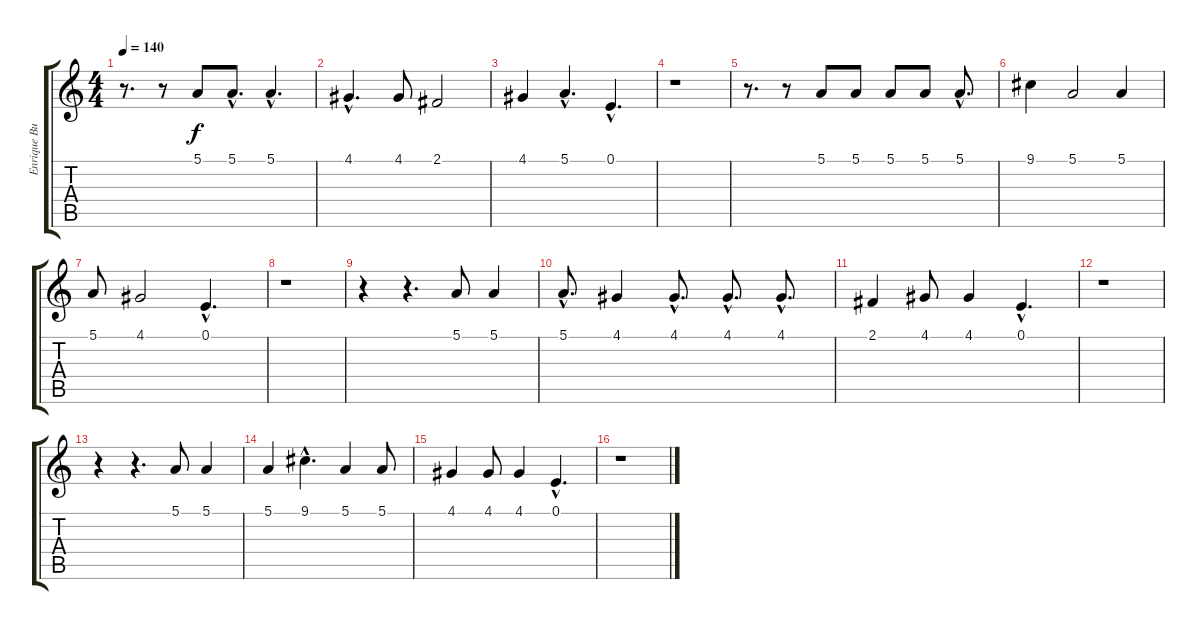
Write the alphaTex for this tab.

\track ("Enrique Bunbury" "Enrique Bu") {instrument synthvoice}
\staff {score tabs}
\tuning (E4 B3 G3 D3 A2 E2) {hide}
\ts (4 4)
\tempo 140
\clef g2
\ks c
r.8{d dy f} r.8 5.1.8 5.1{hac}.8{d} 5.1{hac}.4{d} |
4.1{hac}.4{d} 4.1.8 2.1.2 |
4.1.4 5.1{hac}.4{d} 0.1{hac}.4{d} |
r.1 |
r.8{d} r.8 5.1.8 5.1.8 5.1.8 5.1.8 5.1{hac}.8{d} |
9.1.4 5.1.2 5.1.4 |
5.1.8 4.1.2 0.1{hac}.4{d} |
r.1 |
r.4 r.4{d} 5.1.8 5.1.4 |
5.1{hac}.8{d} 4.1.4 4.1{hac}.8{d} 4.1{hac}.8{d} 4.1{hac}.8{d} |
2.1.4 4.1.8 4.1.4 0.1{hac}.4{d} |
r.1 |
r.4 r.4{d} 5.1.8 5.1.4 |
5.1.4 9.1{hac}.4{d} 5.1.4 5.1.8 |
4.1.4 4.1.8 4.1.4 0.1{hac}.4{d} |
r.1
